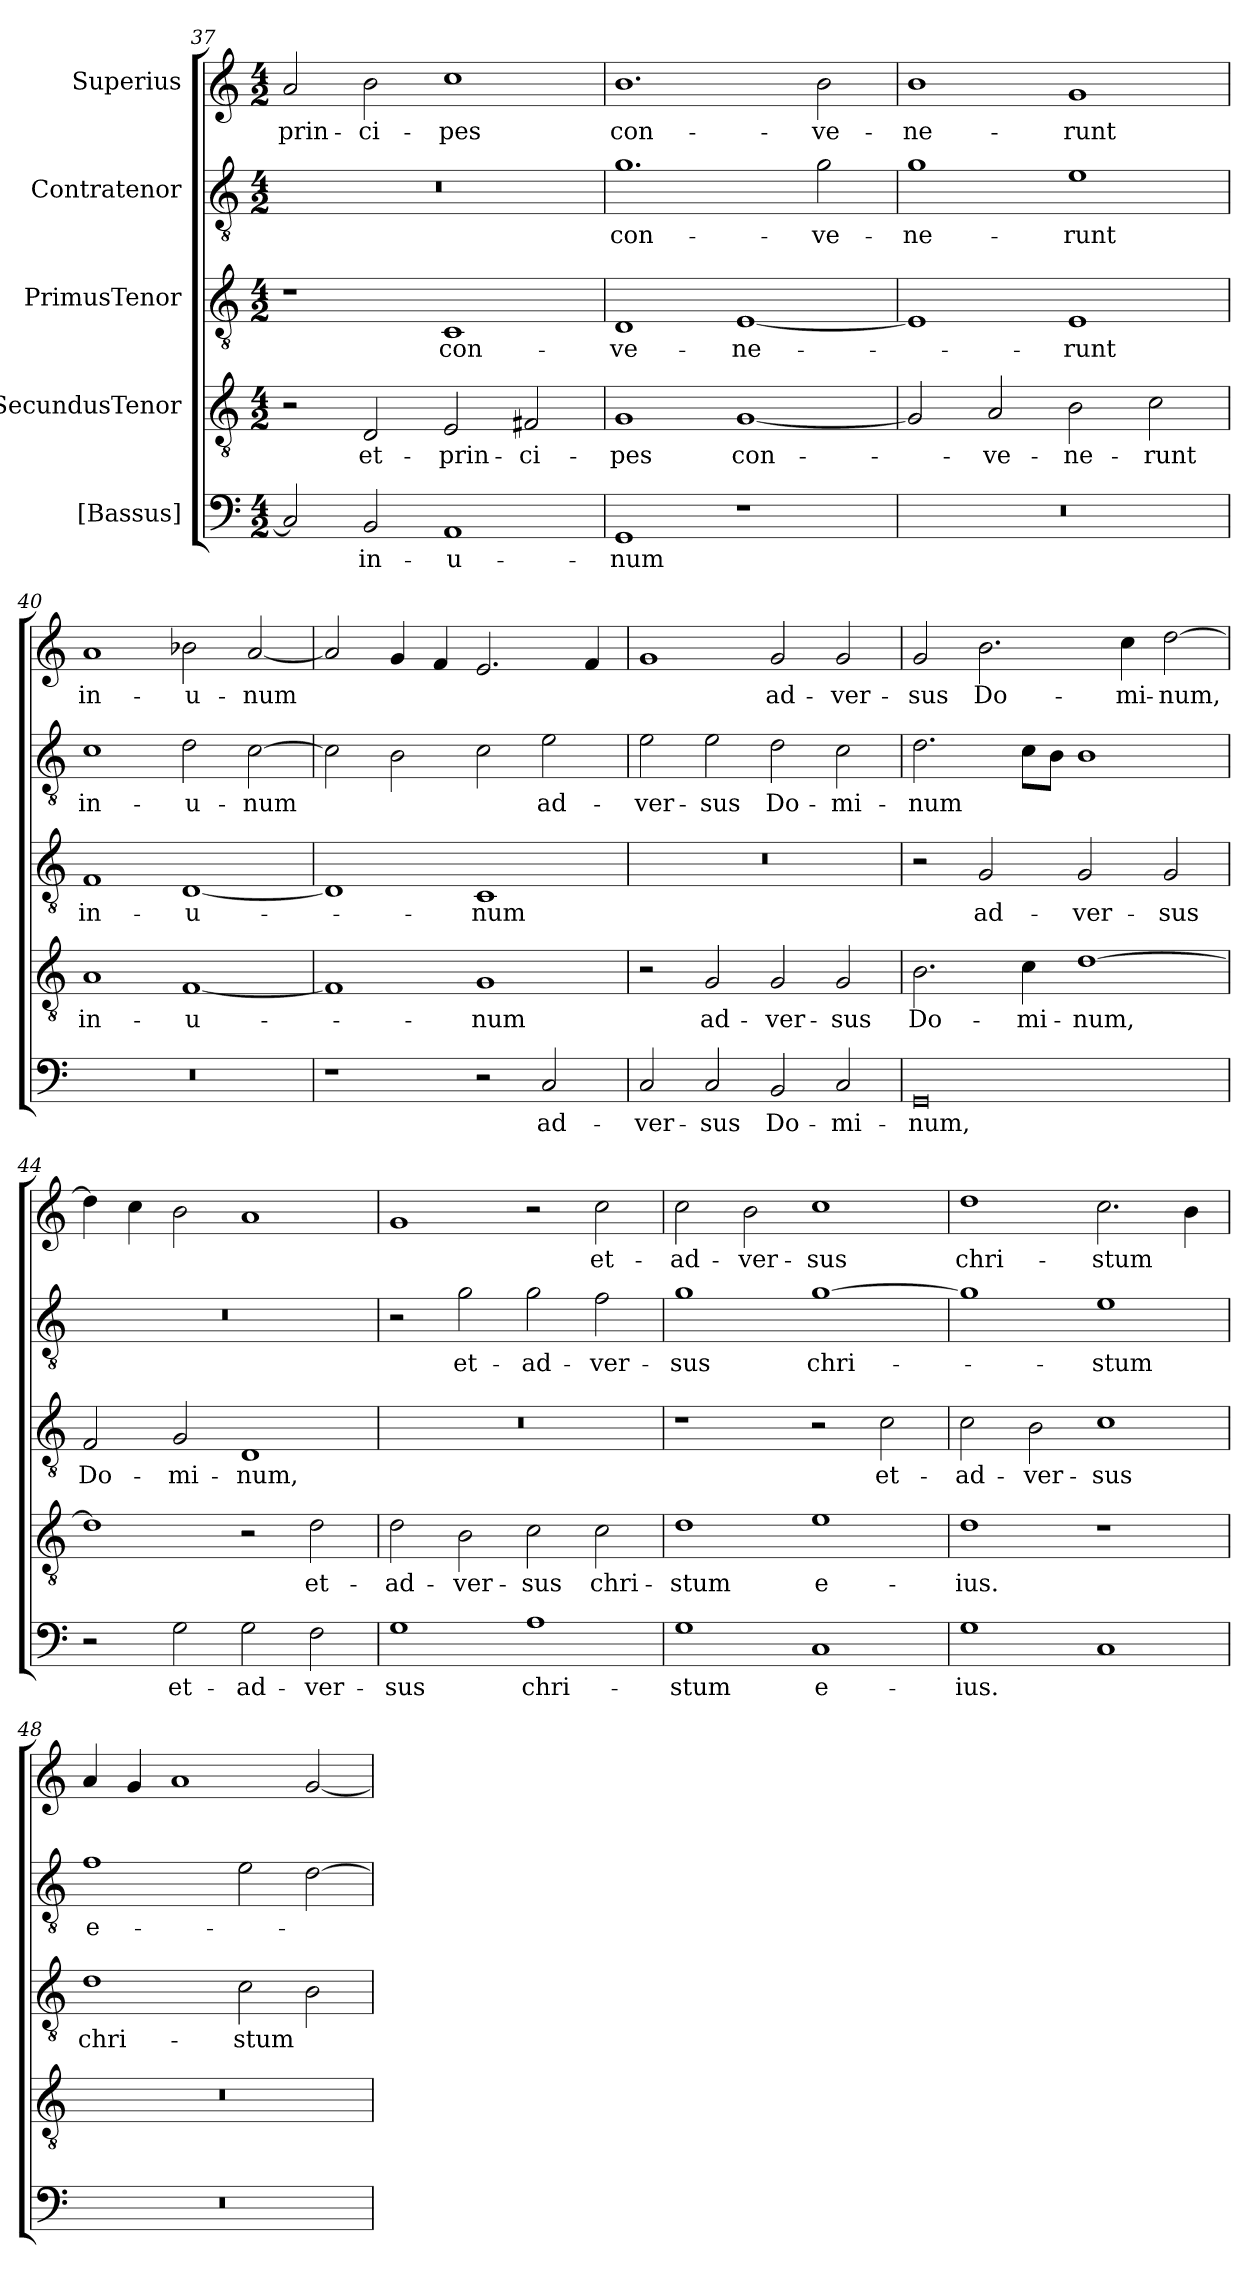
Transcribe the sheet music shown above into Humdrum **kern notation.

**kern	**text	**kern	**text	**kern	**text	**kern	**text	**kern	**text
*part5	*part5	*part4	*part4	*part3	*part3	*part2	*part2	*part1	*part1
*staff5	*staff5	*staff4	*staff4	*staff3	*staff3	*staff2	*staff2	*staff1	*staff1
*I"[Bassus]	*	*I"SecundusTenor	*	*I"PrimusTenor	*	*I"Contratenor	*	*I"Superius	*
*clefF4	*	*clefGv2	*	*clefGv2	*	*clefGv2	*	*clefG2	*
*k[]	*	*k[]	*	*k[]	*	*k[]	*	*k[]	*
*M4/2	*	*M4/2	*	*M4/2	*	*M4/2	*	*M4/2	*
=37	=37	=37	=37	=37	=37	=37	=37	=37	=37
2C/]	.	2r	.	1r	.	0r	.	2a/	prin-
2BB/	in-	2D/	et-	.	.	.	.	2b\	-ci-
1AA/	u-	2E/	prin-	1C/	con-	.	.	1cc\	-pes
.	.	2F#X/	-ci-	.	.	.	.	.	.
=38	=38	=38	=38	=38	=38	=38	=38	=38	=38
1GG/	-num	1G/	-pes	1D/	-ve-	1.g\	con-	1.b\	con-
1r	.	[1G/	con-	[1E/	-ne-	.	.	.	.
.	.	.	.	.	.	2g\	-ve-	2b\	-ve-
=39	=39	=39	=39	=39	=39	=39	=39	=39	=39
0r	.	2G/]	.	1E/]	.	1g\	-ne-	1b\	-ne-
.	.	2A/	-ve-	.	.	.	.	.	.
.	.	2B\	-ne-	1E/	-runt	1e\	-runt	1g/	-runt
.	.	2c\	-runt	.	.	.	.	.	.
=40	=40	=40	=40	=40	=40	=40	=40	=40	=40
0r	.	1A/	in-	1F/	in-	1c\	in-	1a/	in-
.	.	[1F/	u-	[1D/	u-	2d\	u-	2b-X\	u-
.	.	.	.	.	.	[2c\	-num	[2a/	-num
=41	=41	=41	=41	=41	=41	=41	=41	=41	=41
1r	.	1F/]	.	1D/]	.	2c\]	.	2a/]	.
.	.	.	.	.	.	2B\	.	4g/	.
.	.	.	.	.	.	.	.	4f/	.
2r	.	1G/	-num	1C/	-num	2c\	.	2.e/	.
2C/	ad-	.	.	.	.	2e\	ad-	.	.
.	.	.	.	.	.	.	.	4f/	.
=42	=42	=42	=42	=42	=42	=42	=42	=42	=42
2C/	-ver-	2r	.	0r	.	2e\	-ver-	1g/	.
2C/	-sus	2G/	ad-	.	.	2e\	-sus	.	.
2BB/	Do-	2G/	-ver-	.	.	2d\	Do-	2g/	ad-
2C/	-mi-	2G/	-sus	.	.	2c\	-mi-	2g/	-ver-
=43	=43	=43	=43	=43	=43	=43	=43	=43	=43
0GG/	-num,	2.B\	Do-	2r	.	2.d\	-num	2g/	-sus
.	.	.	.	2G/	ad-	.	.	2.b\	Do-
.	.	4c\	-mi-	.	.	8c\L	.	.	.
.	.	.	.	.	.	8B\J	.	.	.
.	.	[1d\	-num,	2G/	-ver-	1B\	.	.	.
.	.	.	.	.	.	.	.	4cc\	-mi-
.	.	.	.	2G/	-sus	.	.	[2dd\	-num,
=44	=44	=44	=44	=44	=44	=44	=44	=44	=44
2r	.	1d\]	.	2F/	Do-	0r	.	4dd\]	.
.	.	.	.	.	.	.	.	4cc\	.
2G\	et-	.	.	2G/	-mi-	.	.	2b\	.
2G\	ad-	2r	.	1D/	-num,	.	.	1a/	.
2F\	-ver-	2d\	et-	.	.	.	.	.	.
=45	=45	=45	=45	=45	=45	=45	=45	=45	=45
1G\	-sus	2d\	ad-	0r	.	2r	.	1g/	.
.	.	2B\	-ver-	.	.	2g\	et-	.	.
1A\	chri-	2c\	-sus	.	.	2g\	ad-	2r	.
.	.	2c\	chri-	.	.	2f\	-ver-	2cc\	et-
=46	=46	=46	=46	=46	=46	=46	=46	=46	=46
1G\	-stum	1d\	-stum	1r	.	1g\	-sus	2cc\	ad-
.	.	.	.	.	.	.	.	2b\	-ver-
1C/	e-	1e\	e-	2r	.	[1g\	chri-	1cc\	-sus
.	.	.	.	2c\	et-	.	.	.	.
=47	=47	=47	=47	=47	=47	=47	=47	=47	=47
1G\	-ius.	1d\	-ius.	2c\	ad-	1g\]	.	1dd\	chri-
.	.	.	.	2B\	-ver-	.	.	.	.
1C/	.	1r	.	1c\	-sus	1e\	-stum	2.cc\	-stum
.	.	.	.	.	.	.	.	4b\	.
=48	=48	=48	=48	=48	=48	=48	=48	=48	=48
0r	.	0r	.	1d\	chri-	1f\	e-	4a/	.
.	.	.	.	.	.	.	.	4g/	.
.	.	.	.	.	.	.	.	1a/	.
.	.	.	.	2c\	-stum	2e\	.	.	.
.	.	.	.	2B\	.	[2d\	.	[2g/	.
=	=	=	=	=	=	=	=	=	=
*-	*-	*-	*-	*-	*-	*-	*-	*-	*-
